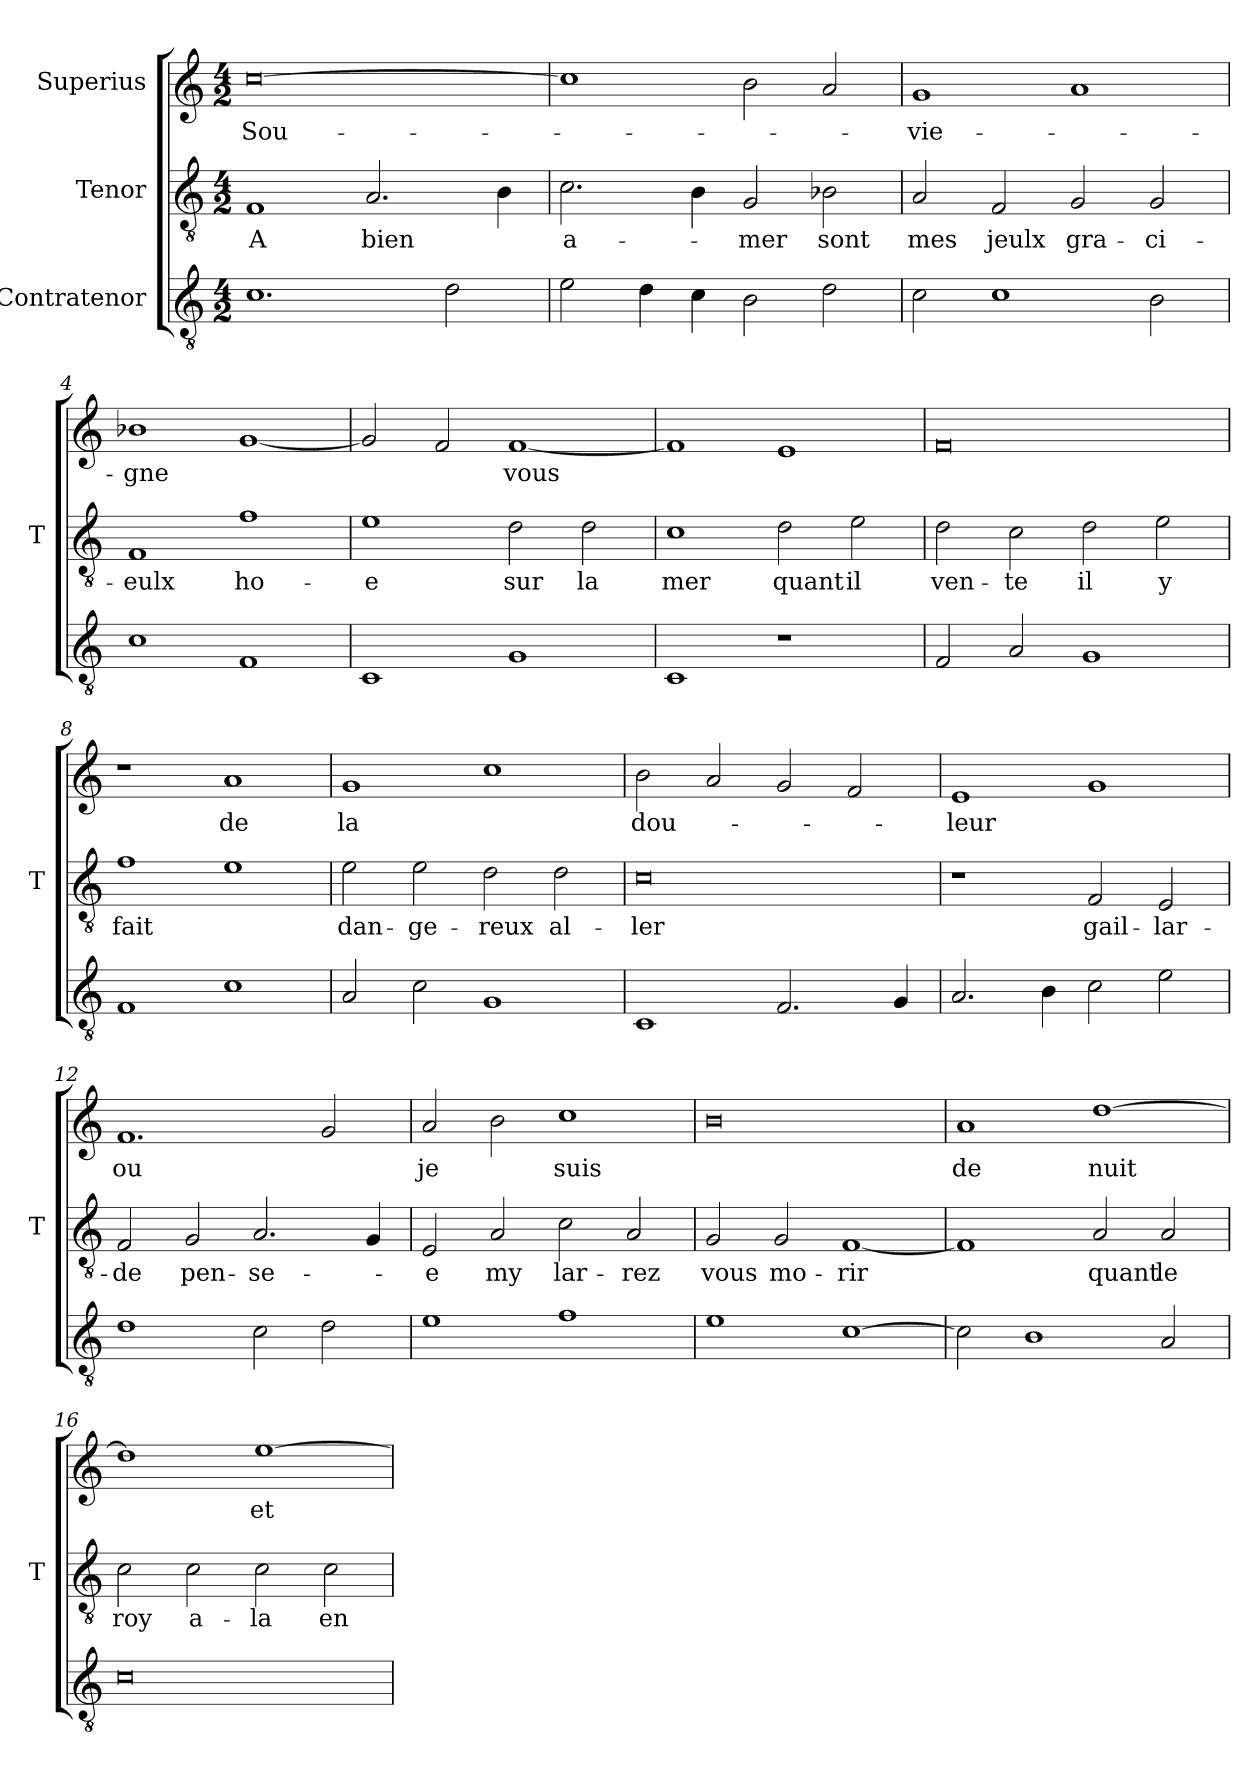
**kern	**kern	**text	**kern	**text
*part3	*part2	*part2	*part1	*part1
*staff3	*staff2	*staff2	*staff1	*staff1
*I"Contratenor	*I"Tenor	*	*I"Superius	*
*	*I'T	*	*	*
*clefGv2	*clefGv2	*	*clefG2	*
*M4/2	*M4/2	*	*M4/2	*
=1	=1	=1	=1	=1
1.c	1F	-A	[0cc	Sou-
.	2.A	-bien	.	.
2d	.	.	.	.
.	4B	.	.	.
=2	=2	=2	=2	=2
2e	2.c	a-	1cc]	.
4d	.	.	.	.
4c	4B	.	.	.
2B	2G	-mer	2b	.
2d	2B-X	-sont	2a	.
=3	=3	=3	=3	=3
2c	2A	-mes	1g	-vie-
1c	2F	-jeulx	.	.
.	2G	gra-	1a	.
2B	2G	-ci-	.	.
=4	=4	=4	=4	=4
1c	1F	-eulx	1b-X	-gne
1F	1f	ho-	[1g	.
=5	=5	=5	=5	=5
1C	1e	-e	2g]	.
.	.	.	2f	.
1G	2d	-sur	[1f	-vous
.	2d	-la	.	.
=6	=6	=6	=6	=6
1C	1c	-mer	1f]	.
1r	2d	-quant	1e	.
.	2e	-il	.	.
=7	=7	=7	=7	=7
2F	2d	ven-	0f	.
2A	2c	-te	.	.
1G	2d	-il	.	.
.	2e	-y	.	.
=8	=8	=8	=8	=8
1F	1f	-fait	1r	.
1c	1e	.	1a	-de
=9	=9	=9	=9	=9
2A	2e	dan-	1g	-la
2c	2e	-ge-	.	.
1G	2d	-reux	1cc	.
.	2d	al-	.	.
=10	=10	=10	=10	=10
1C	0c	-ler	2b	dou-
.	.	.	2a	.
2.F	.	.	2g	.
.	.	.	2f	.
4G	.	.	.	.
=11	=11	=11	=11	=11
2.A	1r	.	1e	-leur
4B	.	.	.	.
2c	2F	gail-	1g	.
2e	2E	-lar-	.	.
=12	=12	=12	=12	=12
1d	2F	-de	1.f	-ou
.	2G	pen-	.	.
2c	2.A	-se-	.	.
2d	.	.	2g	.
.	4G	.	.	.
=13	=13	=13	=13	=13
1e	2E	-e	2a	-je
.	2A	-my	2b	.
1f	2c	lar-	1cc	-suis
.	2A	-rez	.	.
=14	=14	=14	=14	=14
1e	2G	-vous	0b	.
.	2G	mo-	.	.
[1c	[1F	-rir	.	.
=15	=15	=15	=15	=15
2c]	1F]	.	1a	-de
1B	.	.	.	.
.	2A	-quant	[1dd	-nuit
2A	2A	-le	.	.
=16	=16	=16	=16	=16
0c	2c	-roy	1dd]	.
.	2c	a-	.	.
.	2c	-la	[1ee	-et
.	2c	-en	.	.
=	=	=	=	=
*-	*-	*-	*-	*-
